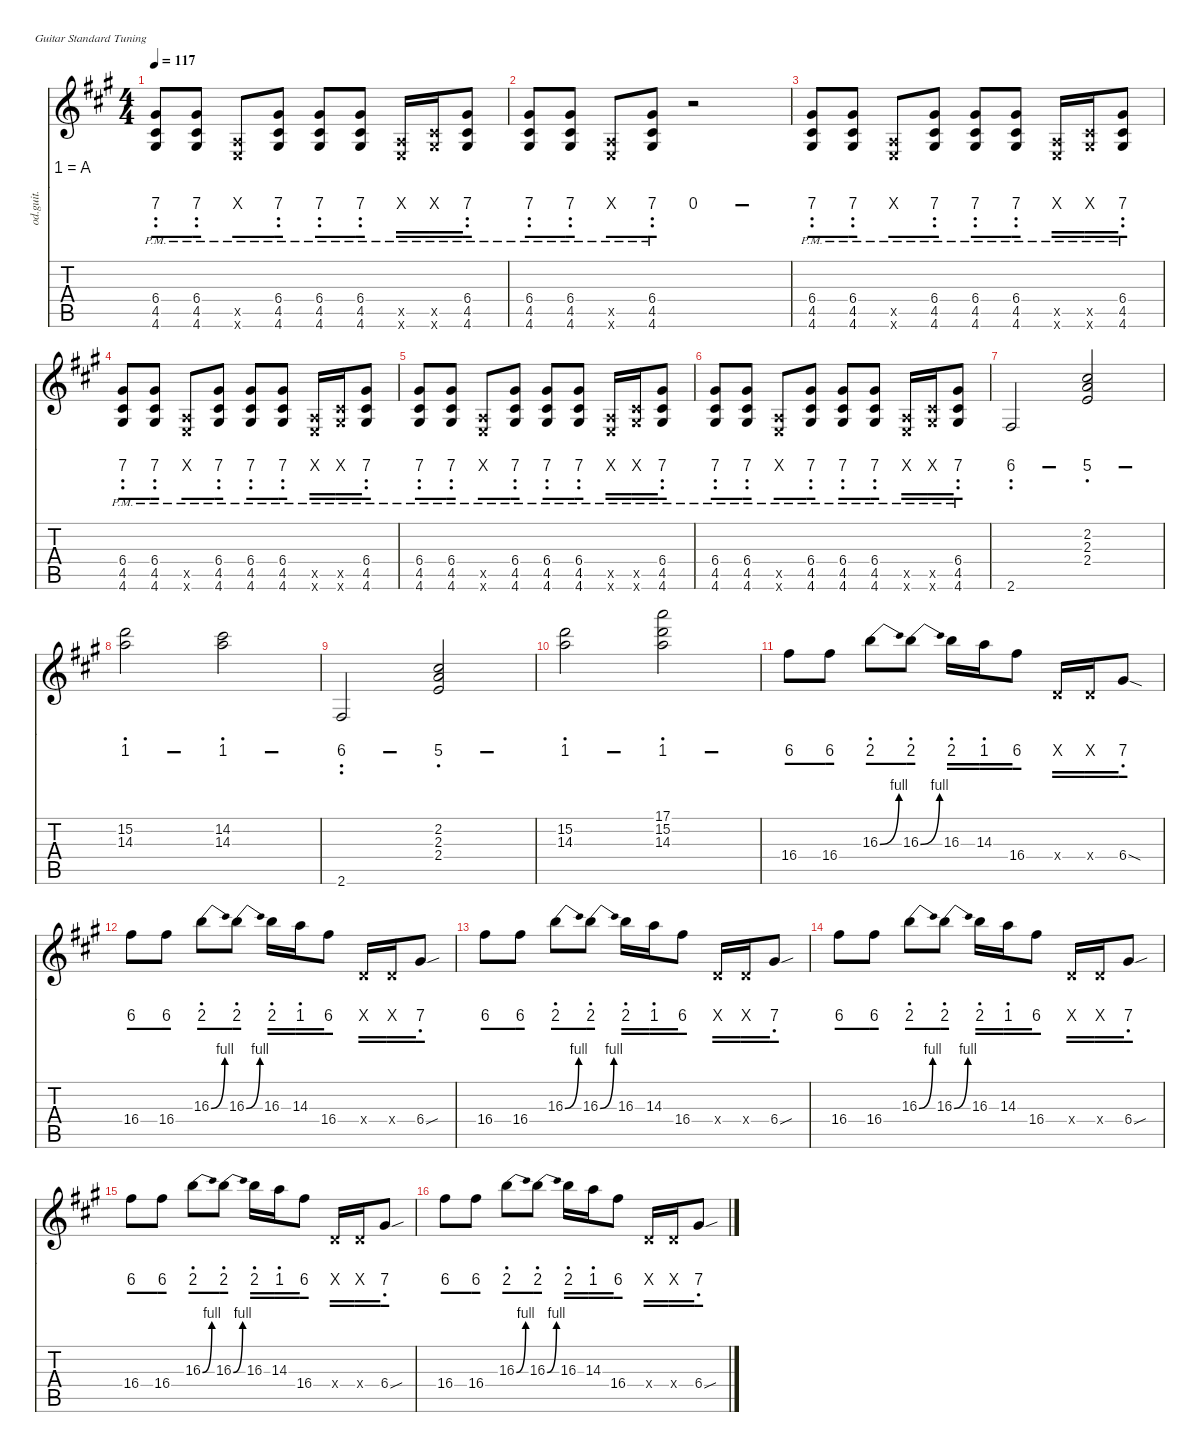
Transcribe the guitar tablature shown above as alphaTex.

\defaultSystemsLayout 4
\hideDynamics
\bracketExtendMode nobrackets
\track ("Overdriven Guitar" "od.guit.") {instrument overdrivenguitar}
\staff {score tabs numbered}
\tuning (E4 B3 G3 D3 A2 E2)
\ts (4 4)
\tempo 117
\clef g2
\ks a
(4.6{pm acc #} 4.5{pm acc #} 6.4{pm acc #}).8{dy mf beam Up} (4.6{pm acc #} 4.5{pm acc #} 6.4{pm acc #}).8{beam Up} (0.6{pm x acc forcenatural} 0.5{pm x acc forcenatural}).8{beam Up} (4.6{pm acc #} 4.5{pm acc #} 6.4{pm acc #}).8{beam Up} (4.6{pm acc #} 4.5{pm acc #} 6.4{pm acc #}).8{beam Up} (4.6{pm acc #} 4.5{pm acc #} 6.4{pm acc #}).8{beam Up} (0.6{pm x acc forcenatural} 0.5{pm x acc forcenatural}).16{beam Up} (4.6{pm x acc #} 4.5{pm x acc #}).16{beam Up} (4.6{pm acc #} 4.5{pm acc #} 6.4{pm acc #}).8{beam Up} |
(4.6{pm acc #} 4.5{pm acc #} 6.4{pm acc #}).8{beam Up} (4.6{pm acc #} 4.5{pm acc #} 6.4{pm acc #}).8{beam Up} (0.6{pm x acc forcenatural} 0.5{pm x acc forcenatural}).8{beam Up} (4.6{pm acc #} 4.5{pm acc #} 6.4{pm acc #}).8{beam Up} r.2{beam Down} |
(4.6{pm acc #} 4.5{pm acc #} 6.4{pm acc #}).8{beam Up} (4.6{pm acc #} 4.5{pm acc #} 6.4{pm acc #}).8{beam Up} (0.6{pm x acc forcenatural} 0.5{pm x acc forcenatural}).8{beam Up} (4.6{pm acc #} 4.5{pm acc #} 6.4{pm acc #}).8{beam Up} (4.6{pm acc #} 4.5{pm acc #} 6.4{pm acc #}).8{beam Up} (4.6{pm acc #} 4.5{pm acc #} 6.4{pm acc #}).8{beam Up} (0.6{pm x acc forcenatural} 0.5{pm x acc forcenatural}).16{beam Up} (4.6{pm x acc #} 4.5{pm x acc #}).16{beam Up} (4.6{pm acc #} 4.5{pm acc #} 6.4{pm acc #}).8{beam Up} |
(4.6{pm acc #} 4.5{pm acc #} 6.4{pm acc #}).8{beam Up} (4.6{pm acc #} 4.5{pm acc #} 6.4{pm acc #}).8{beam Up} (0.6{pm x acc forcenatural} 0.5{pm x acc forcenatural}).8{beam Up} (4.6{pm acc #} 4.5{pm acc #} 6.4{pm acc #}).8{beam Up} (4.6{pm acc #} 4.5{pm acc #} 6.4{pm acc #}).8{beam Up} (4.6{pm acc #} 4.5{pm acc #} 6.4{pm acc #}).8{beam Up} (0.6{pm x acc forcenatural} 0.5{pm x acc forcenatural}).16{beam Up} (4.6{pm x acc #} 4.5{pm x acc #}).16{beam Up} (4.6{pm acc #} 4.5{pm acc #} 6.4{pm acc #}).8{beam Up} |
(4.6{pm acc #} 4.5{pm acc #} 6.4{pm acc #}).8{beam Up} (4.6{pm acc #} 4.5{pm acc #} 6.4{pm acc #}).8{beam Up} (0.6{pm x acc forcenatural} 0.5{pm x acc forcenatural}).8{beam Up} (4.6{pm acc #} 4.5{pm acc #} 6.4{pm acc #}).8{beam Up} (4.6{pm acc #} 4.5{pm acc #} 6.4{pm acc #}).8{beam Up} (4.6{pm acc #} 4.5{pm acc #} 6.4{pm acc #}).8{beam Up} (0.6{pm x acc forcenatural} 0.5{pm x acc forcenatural}).16{beam Up} (4.6{pm x acc #} 4.5{pm x acc #}).16{beam Up} (4.6{pm acc #} 4.5{pm acc #} 6.4{pm acc #}).8{beam Up} |
(4.6{pm acc #} 4.5{pm acc #} 6.4{pm acc #}).8{beam Up} (4.6{pm acc #} 4.5{pm acc #} 6.4{pm acc #}).8{beam Up} (0.6{pm x acc forcenatural} 0.5{pm x acc forcenatural}).8{beam Up} (4.6{pm acc #} 4.5{pm acc #} 6.4{pm acc #}).8{beam Up} (4.6{pm acc #} 4.5{pm acc #} 6.4{pm acc #}).8{beam Up} (4.6{pm acc #} 4.5{pm acc #} 6.4{pm acc #}).8{beam Up} (0.6{pm x acc forcenatural} 0.5{pm x acc forcenatural}).16{beam Up} (4.6{pm x acc #} 4.5{pm x acc #}).16{beam Up} (4.6{pm acc #} 4.5{pm acc #} 6.4{pm acc #}).8{beam Up} |
2.6{acc #}.2{beam Up} (2.4{acc forcenatural} 2.3{acc forcenatural} 2.2{acc #}).2{beam Up} |
(14.3{acc forcenatural} 15.2{acc forcenatural}).2{beam Down} (14.3{acc forcenatural} 14.2{acc #}).2{beam Down} |
2.6{acc #}.2{beam Up} (2.4{acc forcenatural} 2.3{acc forcenatural} 2.2{acc #}).2{beam Up} |
(14.3{acc forcenatural} 15.2{acc forcenatural}).2{beam Down} (14.3{acc forcenatural} 15.2{acc forcenatural} 17.1{acc forcenatural}).2{beam Down} |
16.4{acc #}.8{beam Down} 16.4{acc #}.8{beam Down} 16.3{be (bend 0 0 15 4) acc forcenatural}.8{beam Down} 16.3{be (bend 0 0 15 4) acc forcenatural}.8{beam Down} 16.3{acc forcenatural}.16{beam Down} 14.3{acc forcenatural}.16{beam Down} 16.4{acc #}.8{beam Down} 0.4{x acc forcenatural}.16{beam Up} 0.4{x acc forcenatural}.16{beam Up} 6.4{sod acc #}.8{beam Up} |
16.4{acc #}.8{beam Down} 16.4{acc #}.8{beam Down} 16.3{be (bend 0 0 15 4) acc forcenatural}.8{beam Down} 16.3{be (bend 0 0 15 4) acc forcenatural}.8{beam Down} 16.3{acc forcenatural}.16{beam Down} 14.3{acc forcenatural}.16{beam Down} 16.4{acc #}.8{beam Down} 0.4{x acc forcenatural}.16{beam Up} 0.4{x acc forcenatural}.16{beam Up} 6.4{sou acc #}.8{beam Up} |
16.4{acc #}.8{beam Down} 16.4{acc #}.8{beam Down} 16.3{be (bend 0 0 15 4) acc forcenatural}.8{beam Down} 16.3{be (bend 0 0 15 4) acc forcenatural}.8{beam Down} 16.3{acc forcenatural}.16{beam Down} 14.3{acc forcenatural}.16{beam Down} 16.4{acc #}.8{beam Down} 0.4{x acc forcenatural}.16{beam Up} 0.4{x acc forcenatural}.16{beam Up} 6.4{sou acc #}.8{beam Up} |
16.4{acc #}.8{beam Down} 16.4{acc #}.8{beam Down} 16.3{be (bend 0 0 15 4) acc forcenatural}.8{beam Down} 16.3{be (bend 0 0 15 4) acc forcenatural}.8{beam Down} 16.3{acc forcenatural}.16{beam Down} 14.3{acc forcenatural}.16{beam Down} 16.4{acc #}.8{beam Down} 0.4{x acc forcenatural}.16{beam Up} 0.4{x acc forcenatural}.16{beam Up} 6.4{sou acc #}.8{beam Up} |
16.4{acc #}.8{beam Down} 16.4{acc #}.8{beam Down} 16.3{be (bend 0 0 15 4) acc forcenatural}.8{beam Down} 16.3{be (bend 0 0 15 4) acc forcenatural}.8{beam Down} 16.3{acc forcenatural}.16{beam Down} 14.3{acc forcenatural}.16{beam Down} 16.4{acc #}.8{beam Down} 0.4{x acc forcenatural}.16{beam Up} 0.4{x acc forcenatural}.16{beam Up} 6.4{sou acc #}.8{beam Up} |
16.4{acc #}.8{beam Down} 16.4{acc #}.8{beam Down} 16.3{be (bend 0 0 15 4) acc forcenatural}.8{beam Down} 16.3{be (bend 0 0 15 4) acc forcenatural}.8{beam Down} 16.3{acc forcenatural}.16{beam Down} 14.3{acc forcenatural}.16{beam Down} 16.4{acc #}.8{beam Down} 0.4{x acc forcenatural}.16{beam Up} 0.4{x acc forcenatural}.16{beam Up} 6.4{sou acc #}.8{beam Up}
